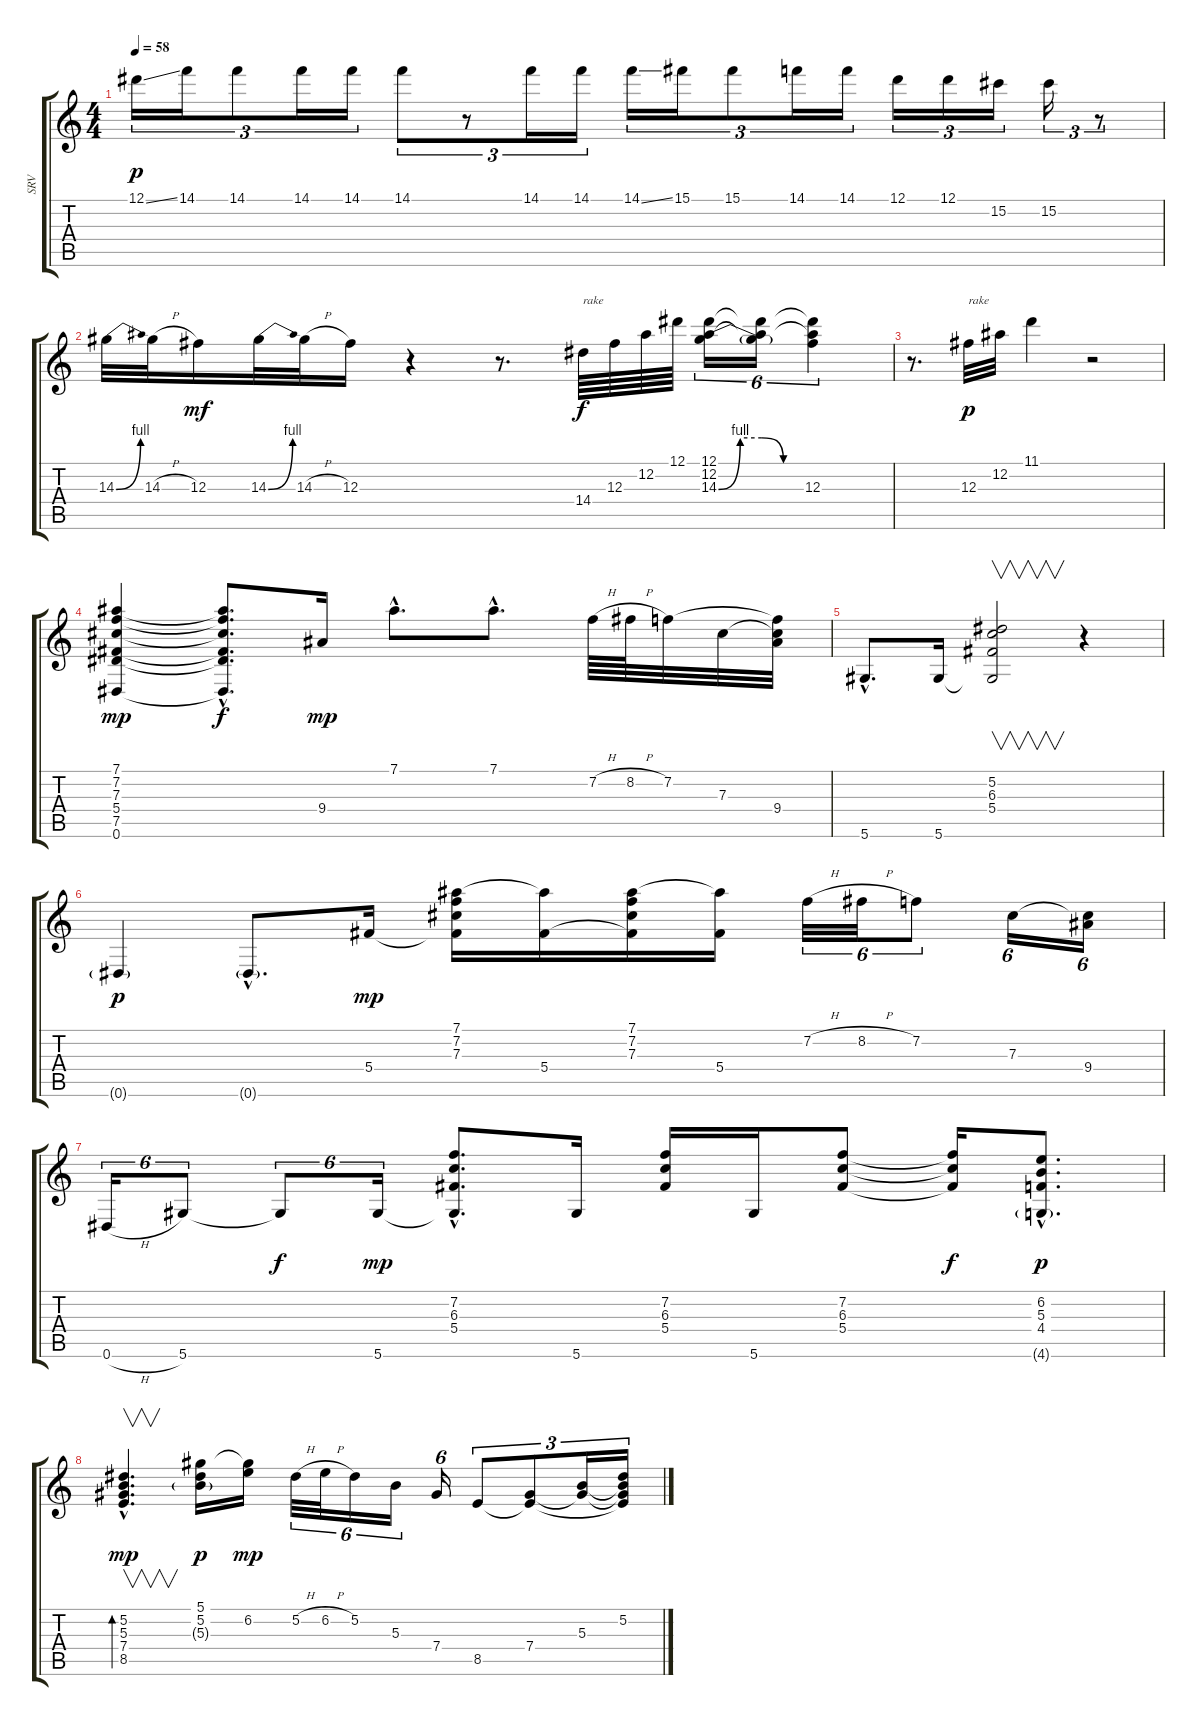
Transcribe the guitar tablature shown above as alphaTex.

\track ("SRV" "SRV") {instrument electricbassfinger}
\staff {score tabs}
\tuning (Eb4 Bb3 Gb3 Db3 Ab2 Eb2) {hide}
\ts (4 4)
\tempo 58
\clef g2
\ks c
12.1{ss}.16{tu (3 2) dy p} 14.1.16{tu (3 2)} 14.1.8{tu (3 2)} 14.1.16{tu (3 2)} 14.1.16{tu (3 2)} 14.1.8{tu (3 2)} r.8{tu (3 2)} 14.1.16{tu (3 2)} 14.1.16{tu (3 2)} 14.1{ss}.16{tu (3 2)} 15.1.16{tu (3 2)} 15.1.8{tu (3 2)} 14.1.16{tu (3 2)} 14.1.16{tu (3 2)} 12.1.16{tu (3 2)} 12.1.16{tu (3 2)} 15.2.16{tu (3 2)} 15.2.16{tu (3 2)} r.8{tu (3 2)} |
14.3{be (bend 0 0 60 4)}.32 14.3{h}.32 12.3.16{dy mf} 14.3{be (bend 0 0 60 4)}.32 14.3{h}.32 12.3.16 r.4 r.8{d} 14.4.64{txt "rake" dy f} 12.3.64 12.2.64 12.1.64 (12.1 12.2 14.3{be (custom 0 0 15 4 30 4 45 0 60 0)}).16{tu (6 4)} (12.1{t} 12.2{t} 14.3{t}).16{tu (6 4)} (12.1{t} 12.2{t} 12.3).4{tu (6 4)} |
r.8{d} 12.3.32{txt "rake" dy p} 12.2.32 11.1.4 r.2 |
(7.1 7.2 7.3 5.4 7.5 0.6).4{dy mp} (7.1{hac t} 7.2{hac t} 7.3{hac t} 5.4{hac t} 7.5{hac t} 0.6{hac t}).8{d dy f} 9.4.16{dy mp} 7.1{hac}.8{d} 7.1{hac}.8{d} 7.2{h}.64 8.2{h}.64 7.2.32 7.3.32 (7.2{t} 7.3{t} 9.4).32 |
5.6{hac}.8{d} 5.6.16 (5.2 6.3 5.4 5.6{t}).2{v} r.4 |
0.6{g}.4{dy p} 0.6{g hac}.8{d} 5.4.16{dy mp} (7.1 7.2 7.3 5.4{t}).16 (7.1{t} 5.4).16 (7.1 7.2 7.3 5.4{t}).16 (7.1{t} 5.4).16 7.2{h}.32{tu (6 4)} 8.2{h}.32{tu (6 4)} 7.2.8{tu (6 4)} 7.3.16{tu (6 4)} (7.3{t} 9.4).16{tu (6 4)} |
0.6{h}.16{tu (6 4)} 5.6.8{tu (6 4)} 5.6{t}.8{tu (6 4) dy f} 5.6.16{tu (6 4) dy mp} (7.2{hac} 6.3{hac} 5.4{hac} 5.6{hac t}).8{d} 5.6.16 (7.2 6.3 5.4).16 5.6.16 (7.2 6.3 5.4).8 (7.2{t} 6.3{t} 5.4{t}).16{dy f} (6.2{hac} 5.3{hac} 4.4{hac} 4.6{g hac}).8{d dy p} |
(5.2{hac} 5.3{hac} 7.4{hac} 8.5{hac}).4{v d bd 60 dy mp} (5.1 5.2 5.3{g}).16{dy p} (5.1{t} 6.2).16{dy mp} 5.2{h}.32{tu (6 4)} 6.2{h}.32{tu (6 4)} 5.2.16{tu (6 4)} 5.3.16{tu (6 4)} 7.4.16{tu (6 4)} 8.5.8{tu (3 2)} (7.4 8.5{t}).8{tu (3 2)} (5.3 7.4{t}).16{tu (3 2)} (5.2 5.3{t} 7.4{t} 8.5{t}).16{tu (3 2)}
